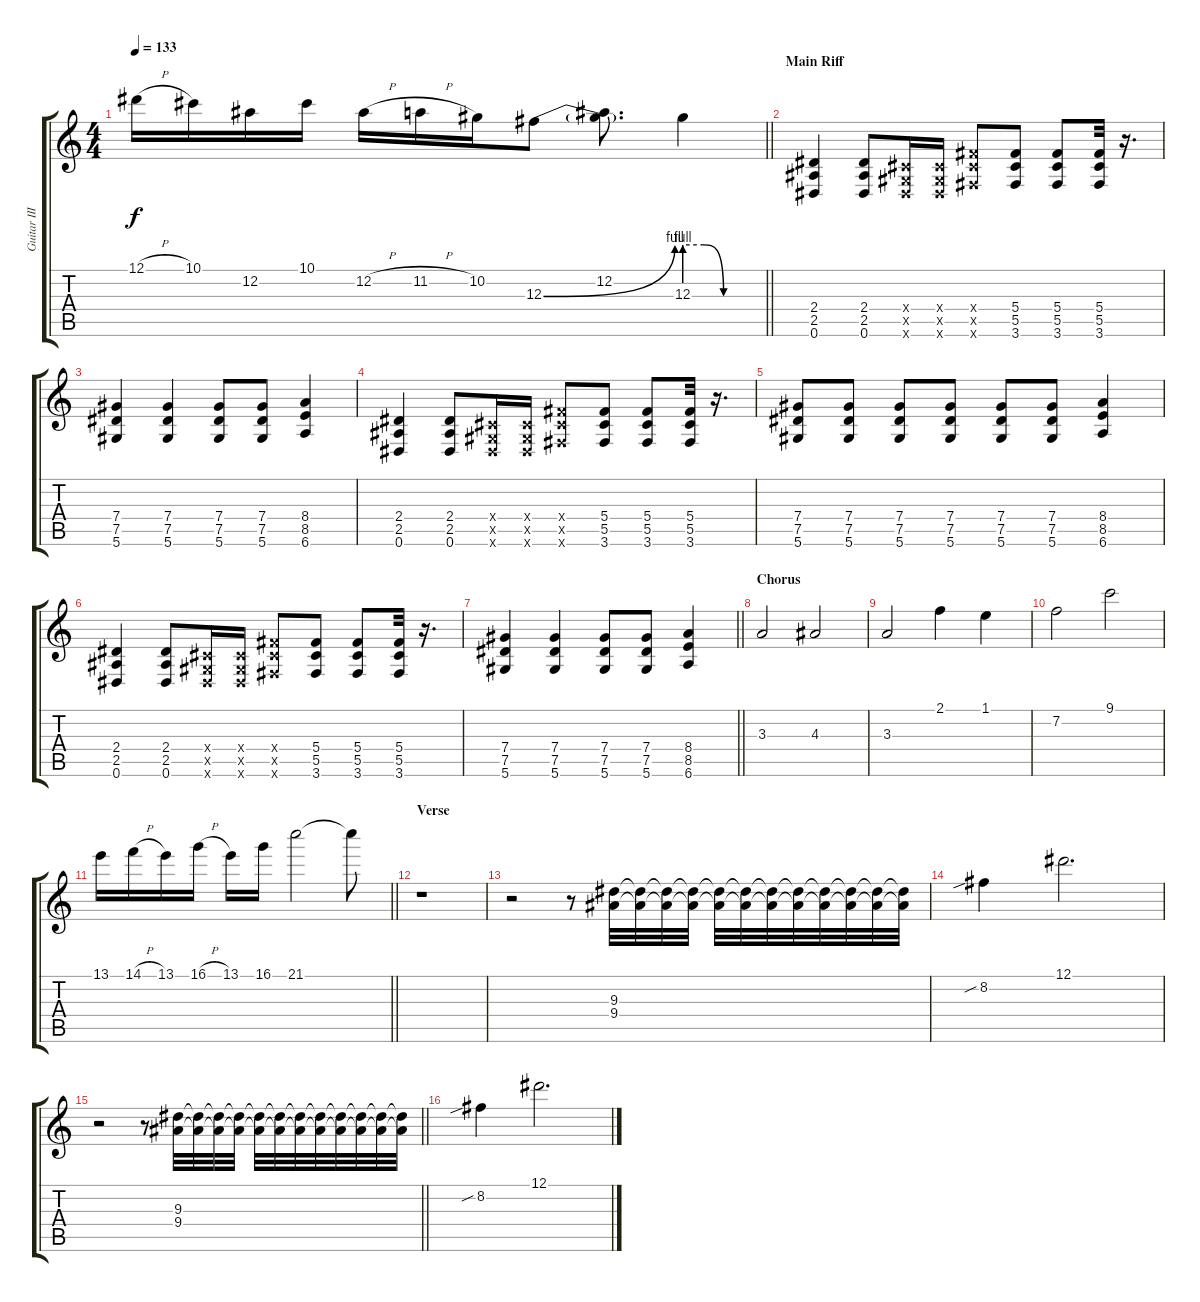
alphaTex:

\track ("Guitar III (Ron \"Bumblefoot\" Thal)" "Guitar III") {instrument overdrivenguitar}
\staff {score tabs}
\tuning (Eb4 Bb3 Gb3 Db3 Ab2 Eb2) {hide}
\ts (4 4)
\tempo 133
\clef g2
\barLineRight lightlight
\ks c
12.1{h}.16{dy f} 10.1.16 12.2.16 10.1.16 12.2{h}.16 11.2{h}.16 10.2.16 12.3{be (bend 0 0 60 4)}.8 (12.2 12.3{t}).8{d} 12.3{be (custom 0 4 15 4 30 0 60 0)}.4 |
\section ("" "Main Riff")
(2.4 2.5 0.6).4{volume 15} (2.4 2.5 0.6).8 (0.4{x} 0.5{x} 0.6{x}).16 (0.4{x} 0.5{x} 0.6{x}).16 (5.4{x} 5.5{x} 3.6{x}).8 (5.4 5.5 3.6).8 (5.4 5.5 3.6).8 (5.4 5.5 3.6).32 r.16{d} |
(7.4 7.5 5.6).4 (7.4 7.5 5.6).4 (7.4 7.5 5.6).8 (7.4 7.5 5.6).8 (8.4 8.5 6.6).4 |
(2.4 2.5 0.6).4 (2.4 2.5 0.6).8 (0.4{x} 0.5{x} 0.6{x}).16 (0.4{x} 0.5{x} 0.6{x}).16 (5.4{x} 5.5{x} 3.6{x}).8 (5.4 5.5 3.6).8 (5.4 5.5 3.6).8 (5.4 5.5 3.6).32 r.16{d} |
(7.4 7.5 5.6).8 (7.4 7.5 5.6).8 (7.4 7.5 5.6).8 (7.4 7.5 5.6).8 (7.4 7.5 5.6).8 (7.4 7.5 5.6).8 (8.4 8.5 6.6).4 |
(2.4 2.5 0.6).4 (2.4 2.5 0.6).8 (0.4{x} 0.5{x} 0.6{x}).16 (0.4{x} 0.5{x} 0.6{x}).16 (5.4{x} 5.5{x} 3.6{x}).8 (5.4 5.5 3.6).8 (5.4 5.5 3.6).8 (5.4 5.5 3.6).32 r.16{d} |
\barLineRight lightlight
(7.4 7.5 5.6).4 (7.4 7.5 5.6).4 (7.4 7.5 5.6).8 (7.4 7.5 5.6).8 (8.4 8.5 6.6).4 |
\section ("" "Chorus")
3.3.2 4.3.2 |
3.3.2 2.1.4 1.1.4 |
7.2.2 9.1.2 |
\barLineRight lightlight
13.1.16 14.1{h}.16 13.1.16 16.1{h}.16 13.1.16 16.1.16 21.1.2 21.1{t}.8 |
\section ("" "Verse")
r.1 |
r.2 r.8 (9.3 9.4).32{volume 3} (9.3{t} 9.4{t}).32{volume 5} (9.3{t} 9.4{t}).32{volume 7} (9.3{t} 9.4{t}).32{volume 9} (9.3{t} 9.4{t}).32{volume 11} (9.3{t} 9.4{t}).32{volume 13} (9.3{t} 9.4{t}).32{volume 11} (9.3{t} 9.4{t}).32{volume 9} (9.3{t} 9.4{t}).32{volume 7} (9.3{t} 9.4{t}).32{volume 7} (9.3{t} 9.4{t}).32{volume 5} (9.3{t} 9.4{t}).32{volume 3} |
8.2{sib}.4{volume 16} 12.1.2{d} |
\barLineRight lightlight
r.2 r.8 (9.3 9.4).32{volume 3} (9.3{t} 9.4{t}).32{volume 5} (9.3{t} 9.4{t}).32{volume 7} (9.3{t} 9.4{t}).32{volume 9} (9.3{t} 9.4{t}).32{volume 11} (9.3{t} 9.4{t}).32{volume 13} (9.3{t} 9.4{t}).32{volume 11} (9.3{t} 9.4{t}).32{volume 9} (9.3{t} 9.4{t}).32{volume 7} (9.3{t} 9.4{t}).32{volume 7} (9.3{t} 9.4{t}).32{volume 5} (9.3{t} 9.4{t}).32{volume 3} |
8.2{sib}.4{volume 16} 12.1.2{d}
